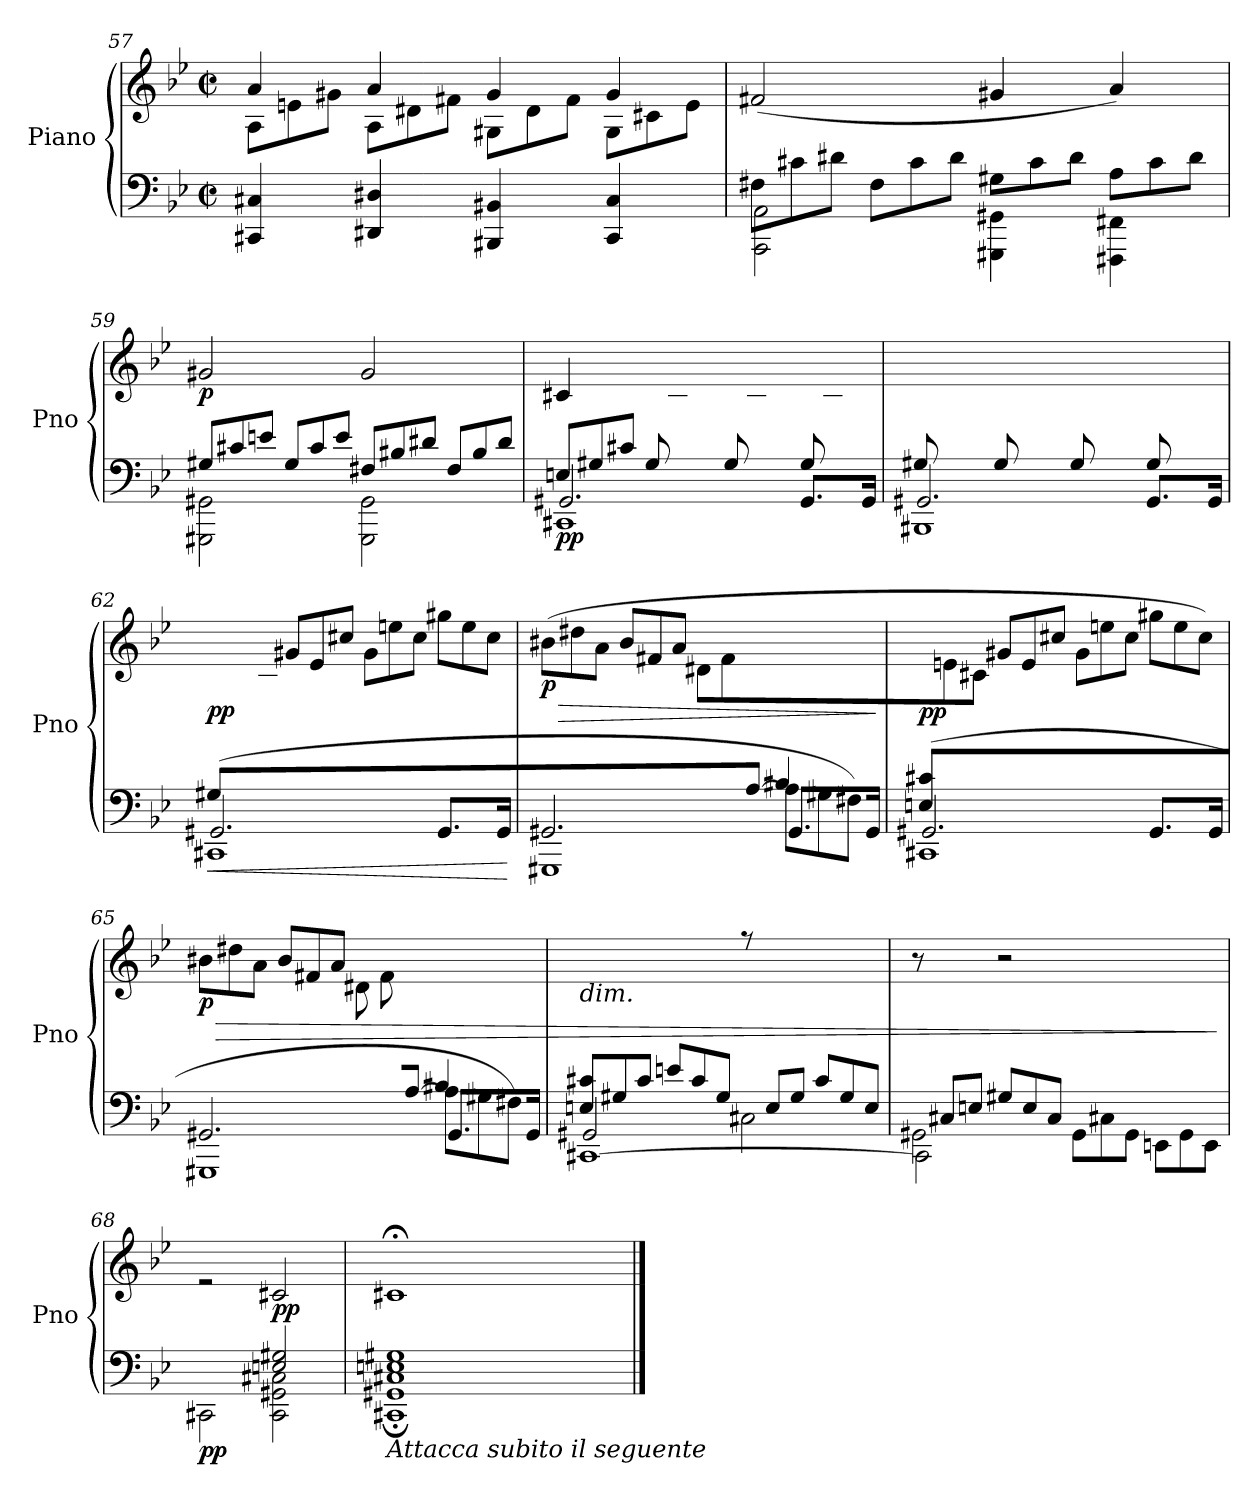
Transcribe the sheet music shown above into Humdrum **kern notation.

**kern	**kern	**dynam
*part1	*part1	*part1
*staff2	*staff1	*staff1/2
*I"Piano	*	*
*I'Pno	*	*
*clefF4	*clefG2	*
*k[b-e-]	*k[b-e-]	*
*M4/4	*M4/4	*
*met(c|)	*met(c|)	*
=57	=57	=57
*	*^	*
*	*	*Xtuplet	*
4CC#X/ 4C#X/	4a/	12A\L	.
.	.	12en\	.
.	.	12g#X\J	.
4DD#X/ 4D#X/	4a/	12A\L	.
.	.	12d#X\	.
.	.	12f#X\J	.
4BBB#X/ 4BB#X/	4g#/	12G#X\L	.
.	.	12d#\	.
.	.	12f#\J	.
4CC#/ 4C#/	4g#/	12G#\L	.
.	.	12c#X\	.
.	.	12e\J	.
*	*v	*v	*
!!LO:LB:g=z
=58	=58	=58
*Xtuplet	*	*
*^	*^	*
!	!	!LO:TX:b:i:t=cresc.	!	!
*	*	*v	*v	*
12F#X\L	2AAA\ 2AA\	(<2f#X/	.
12c#X\	.	.	.
12d#X\J	.	.	.
12F#\L	.	.	.
12c#\	.	.	.
12d#\J	.	.	.
12G#X\L	4GGG#X\ 4GG#X\	4g#X/	.
12c#\	.	.	.
12d#\J	.	.	.
12A\L	4FFF#X\ 4FF#X\	4a/)	.
12c#\	.	.	.
12d#\J	.	.	.
!!LO:LB:g=z
=59	=59	=59	=59
!	!	!	!LO:DY:b
12G#X/L	2GGG#X\ 2GG#X\	2g#X/	p
12c#X/	.	.	.
12en/J	.	.	.
12G#/L	.	.	.
12c#/	.	.	.
12e/J	.	.	.
12F#X/L	2GGG#\ 2GG#\	2g#/	.
12B#X/	.	.	.
12d#X/J	.	.	.
12F#/L	.	.	.
12B#/	.	.	.
12d#/J	.	.	.
=60	=60	=60	=60
*	*^	*^	*
!	!	!	!	!	!LO:DY:b=2
12En/L	2.GG#X/	1CC#X	3ryy	4c#X/	pp
12G#X/	.	.	.	.	.
12c#/J	.	.	.	.	.
12G#/L	.	.	.	2.ryy	.
6ryy	.	.	12c#/	.	.
.	.	.	12en/J	.	.
12G#/L	.	.	12ryy	.	.
6ryy	.	.	12c#/	.	.
.	.	.	12e/J	.	.
12G#/L	8.GG#/L	.	12ryy	.	.
6ryy	.	.	12c#/	.	.
.	.	.	12e/J	.	.
.	16GG#/Jk	.	.	.	.
*	*	*	*v	*v	*
=61	=61	=61	=61	=61
12G#X/L	2.GG#X/	1BBB#X	12ryy	.
6ryy	.	.	12d#X/	.
.	.	.	12f#X/J	.
12G#/L	.	.	12ryy	.
6ryy	.	.	12d#/	.
.	.	.	12f#/J	.
12G#/L	.	.	12ryy	.
6ryy	.	.	12d#/	.
.	.	.	12f#/J	.
12G#/L	8.GG#/L	.	12ryy	.
6ryy	.	.	12d#/	.
.	.	.	12f#/J	.
.	16GG#/Jk	.	.	.
!!LO:LB:g=z
=62	=62	=62	=62	=62
!	!	!	!	!LO:HP:b=2
!	!	!	!	!LO:DY:n=1:b
(>12G#X/L	2.GG#X/	1CC#X	12ryy	< pp
12%11ryy	.	.	12en\	.
.	.	.	12c#X\J	.
.	.	.	12g#X/L	.
.	.	.	12e/	.
.	.	.	12cc#X/J	.
.	.	.	12g#\L	.
.	.	.	12een\	.
.	.	.	12cc#\J	.
.	8.GG#/L	.	12gg#X\L	.
.	.	.	12ee\	.
.	.	.	12cc#\J)	.
.	16GG#/Jk	.	.	.
*v	*v	*v	*	*
.	.	[
=63	=63	=63
*^	*	*
*	*^	*	*
*	*	*^	*	*
!	!	!	!	!	!LO:HP:b
!	!	!	!	!	!LO:DY:n=1:b
3%2ryy	2.ryy	2.GG#X/	1GGG#X	(>12b#X\L	> p
.	.	.	.	12dd#X\	.
.	.	.	.	12a\J	.
.	.	.	.	12b#/L	.
.	.	.	.	12f#X/	.
.	.	.	.	12a/J	.
.	.	.	.	12d#X\L	.
.	.	.	.	12f#\	.
[12A/J	.	.	.	3ryy	.
12A\L]	4B#X/	8.GG#/L	.	.	.
12G#X\	.	.	.	.	.
12F#X\J)	.	.	.	.	.
.	.	16GG#/Jk	.	.	.
*v	*v	*v	*v	*	*
.	.	]
=64	=64	=64
*^	*	*
*	*^	*	*
!	!	!	!	!LO:DY:b
(>12En/ 12c#X/L	2.GG#X/	1CC#X	12ryy	pp
12%11ryy	.	.	12en\	.
.	.	.	12c#\J	.
.	.	.	12g#X/L	.
.	.	.	12e/	.
.	.	.	12cc#X/J	.
.	.	.	12g#\L	.
.	.	.	12een\	.
.	.	.	12cc#\J	.
.	8.GG#/L	.	12gg#X\L	.
.	.	.	12ee\	.
.	.	.	12cc#\J)	.
.	16GG#/Jk	.	.	.
!!LO:LB:g=z
=65	=65	=65	=65	=65
*	*	*^	*	*
!	!	!	!	!	!LO:HP:b
!	!	!	!	!	!LO:DY:n=1:b
3%2ryy	2.ryy	2.GG#X/	1GGG#X	(>12b#X\L	> p
.	.	.	.	12dd#X\	.
.	.	.	.	12a\J	.
.	.	.	.	12b#/L	.
.	.	.	.	12f#X/	.
.	.	.	.	12a/J	.
.	.	.	.	12d#X\L	.
.	.	.	.	12f#\	.
[12A/J	.	.	.	3ryy	.
12A\L]	4B#X/	8.GG#/L	.	.	.
12G#X\	.	.	.	.	.
12F#X\J)	.	.	.	.	.
.	.	16GG#/Jk	.	.	.
*	*	*v	*v	*	*
!!LO:PB:g=z
=66	=66	=66	=66	=66
!	!	!	!LO:TX:b:i:t=dim.	!
12En/ 12c#X/L	2GG#X/	[1CC#X	2ryy	.
12G#X/	.	.	.	.
12c#/J	.	.	.	.
12en/L	.	.	.	.
12c#/	.	.	.	.
12G#/J	.	.	.	.
12ryy	2C#X\	.	12rff	.
12E/L	.	.	12%5ryy	.
12G#/J	.	.	.	.
12c#/L	.	.	.	.
12G#/	.	.	.	.
12E/J	.	.	.	.
=67	=67	=67	=67	=67
12ryy	2GG#X\	2CC#\]	12r	.
12C#X/L	.	.	12%5ryy	.
12En/J	.	.	.	.
12G#X/L	.	.	.	.
12E/	.	.	.	.
12C#/J	.	.	.	.
2ryy	12GG#\L	2ryy	2r	.
.	12C#X\	.	.	.
.	12GG#\J	.	.	.
.	12EEn\L	.	.	.
.	12GG#\	.	.	.
.	12EE\J	.	.	.
*v	*v	*v	*	*
.	.	]
=68	=68	=68
*^	*	*
!	!	!	!LO:DY:b=2
2ryy	2CC#X\	2re	pp
!	!	!	!LO:DY:b
2En/ 2G#X/	2CC#\ 2GG#X\ 2C#X\	2c#X/	pp
=69	=69	=69	=69
!LO:TX:b:i:t=Attacca subito il seguente	!	!	!
1En 1G#X	1CC#X; 1GG#X; 1C#X;	1c#X;<	.
*v	*v	*	*
==	==	==
*-	*-	*-
